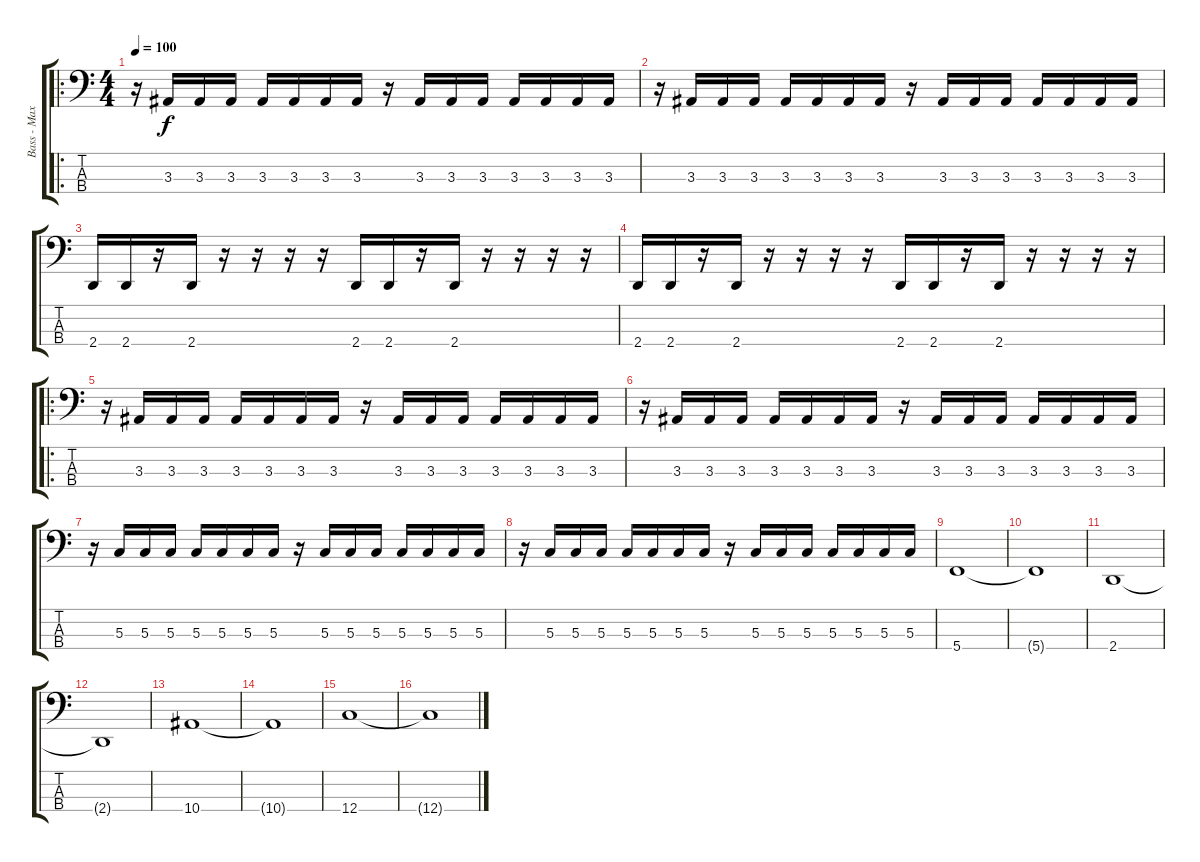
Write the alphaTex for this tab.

\track ("Bass - Max Green" "Bass - Max") {instrument electricbassfinger}
\staff {score tabs}
\tuning (F2 C2 G1 C1) {hide}
\ro
\ts (4 4)
\tempo 100
\clef f4
\ks c
r.16{dy f} 3.3.16 3.3.16 3.3.16 3.3.16 3.3.16 3.3.16 3.3.16 r.16 3.3.16 3.3.16 3.3.16 3.3.16 3.3.16 3.3.16 3.3.16 |
r.16 3.3.16 3.3.16 3.3.16 3.3.16 3.3.16 3.3.16 3.3.16 r.16 3.3.16 3.3.16 3.3.16 3.3.16 3.3.16 3.3.16 3.3.16 |
2.4.16 2.4.16 r.16 2.4.16 r.16 r.16 r.16 r.16 2.4.16 2.4.16 r.16 2.4.16 r.16 r.16 r.16 r.16 |
2.4.16 2.4.16 r.16 2.4.16 r.16 r.16 r.16 r.16 2.4.16 2.4.16 r.16 2.4.16 r.16 r.16 r.16 r.16 |
\ro
r.16 3.3.16 3.3.16 3.3.16 3.3.16 3.3.16 3.3.16 3.3.16 r.16 3.3.16 3.3.16 3.3.16 3.3.16 3.3.16 3.3.16 3.3.16 |
r.16 3.3.16 3.3.16 3.3.16 3.3.16 3.3.16 3.3.16 3.3.16 r.16 3.3.16 3.3.16 3.3.16 3.3.16 3.3.16 3.3.16 3.3.16 |
r.16 5.3.16 5.3.16 5.3.16 5.3.16 5.3.16 5.3.16 5.3.16 r.16 5.3.16 5.3.16 5.3.16 5.3.16 5.3.16 5.3.16 5.3.16 |
r.16 5.3.16 5.3.16 5.3.16 5.3.16 5.3.16 5.3.16 5.3.16 r.16 5.3.16 5.3.16 5.3.16 5.3.16 5.3.16 5.3.16 5.3.16 |
5.4.1 |
5.4{t}.1 |
2.4.1 |
2.4{t}.1 |
10.4.1 |
10.4{t}.1 |
12.4.1 |
12.4{t}.1
